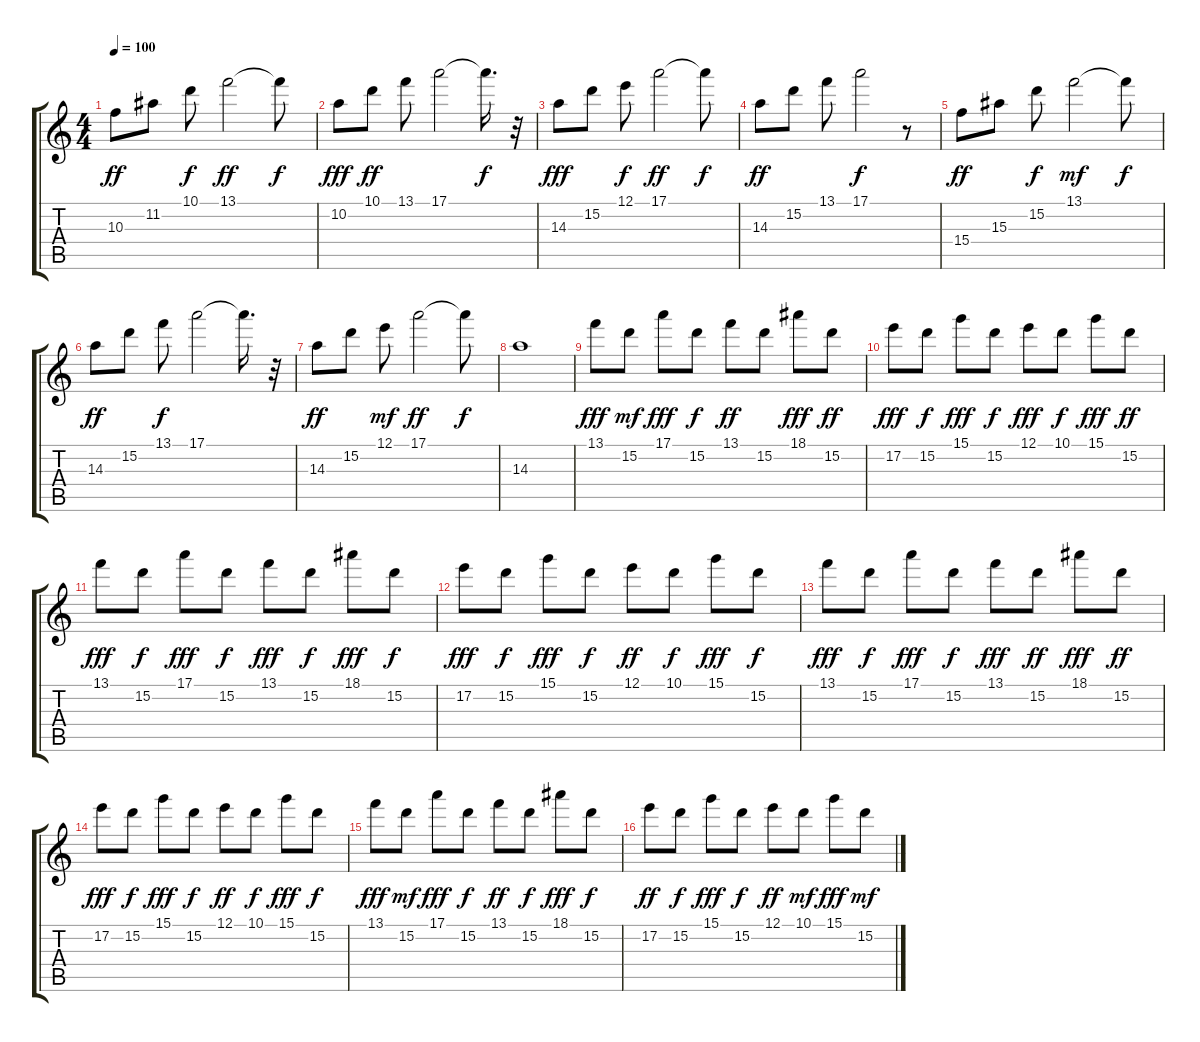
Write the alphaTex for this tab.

\track "" {instrument electricguitarmuted}
\staff {score tabs}
\tuning (E4 B3 G3 D3 A2 E2) {hide}
\ts (4 4)
\tempo 100
\clef g2
\ks c
10.3.8{dy ff} 11.2.8 10.1.8{dy f} 13.1.2{dy ff} 13.1{t}.8{dy f} |
10.2.8{dy fff} 10.1.8{dy ff} 13.1.8 17.1.2 17.1{t}.16{d dy f} r.32 |
14.3.8{dy fff} 15.2.8 12.1.8{dy f} 17.1.2{dy ff} 17.1{t}.8{dy f} |
14.3.8{dy ff} 15.2.8 13.1.8 17.1.2{dy f} r.8 |
15.4.8{dy ff} 15.3.8 15.2.8{dy f} 13.1.2{dy mf} 13.1{t}.8{dy f} |
14.3.8{dy ff} 15.2.8 13.1.8{dy f} 17.1.2 17.1{t}.16{d} r.32 |
14.3.8{dy ff} 15.2.8 12.1.8{dy mf} 17.1.2{dy ff} 17.1{t}.8{dy f} |
14.3.1 |
13.1.8{dy fff} 15.2.8{dy mf} 17.1.8{dy fff} 15.2.8{dy f} 13.1.8{dy ff} 15.2.8 18.1.8{dy fff} 15.2.8{dy ff} |
17.2.8{dy fff} 15.2.8{dy f} 15.1.8{dy fff} 15.2.8{dy f} 12.1.8{dy fff} 10.1.8{dy f} 15.1.8{dy fff} 15.2.8{dy ff} |
13.1.8{dy fff} 15.2.8{dy f} 17.1.8{dy fff} 15.2.8{dy f} 13.1.8{dy fff} 15.2.8{dy f} 18.1.8{dy fff} 15.2.8{dy f} |
17.2.8{dy fff} 15.2.8{dy f} 15.1.8{dy fff} 15.2.8{dy f} 12.1.8{dy ff} 10.1.8{dy f} 15.1.8{dy fff} 15.2.8{dy f} |
13.1.8{dy fff} 15.2.8{dy f} 17.1.8{dy fff} 15.2.8{dy f} 13.1.8{dy fff} 15.2.8{dy ff} 18.1.8{dy fff} 15.2.8{dy ff} |
17.2.8{dy fff} 15.2.8{dy f} 15.1.8{dy fff} 15.2.8{dy f} 12.1.8{dy ff} 10.1.8{dy f} 15.1.8{dy fff} 15.2.8{dy f} |
13.1.8{dy fff} 15.2.8{dy mf} 17.1.8{dy fff} 15.2.8{dy f} 13.1.8{dy ff} 15.2.8{dy f} 18.1.8{dy fff} 15.2.8{dy f} |
17.2.8{dy ff} 15.2.8{dy f} 15.1.8{dy fff} 15.2.8{dy f} 12.1.8{dy ff} 10.1.8{dy mf} 15.1.8{dy fff} 15.2.8{dy mf}
